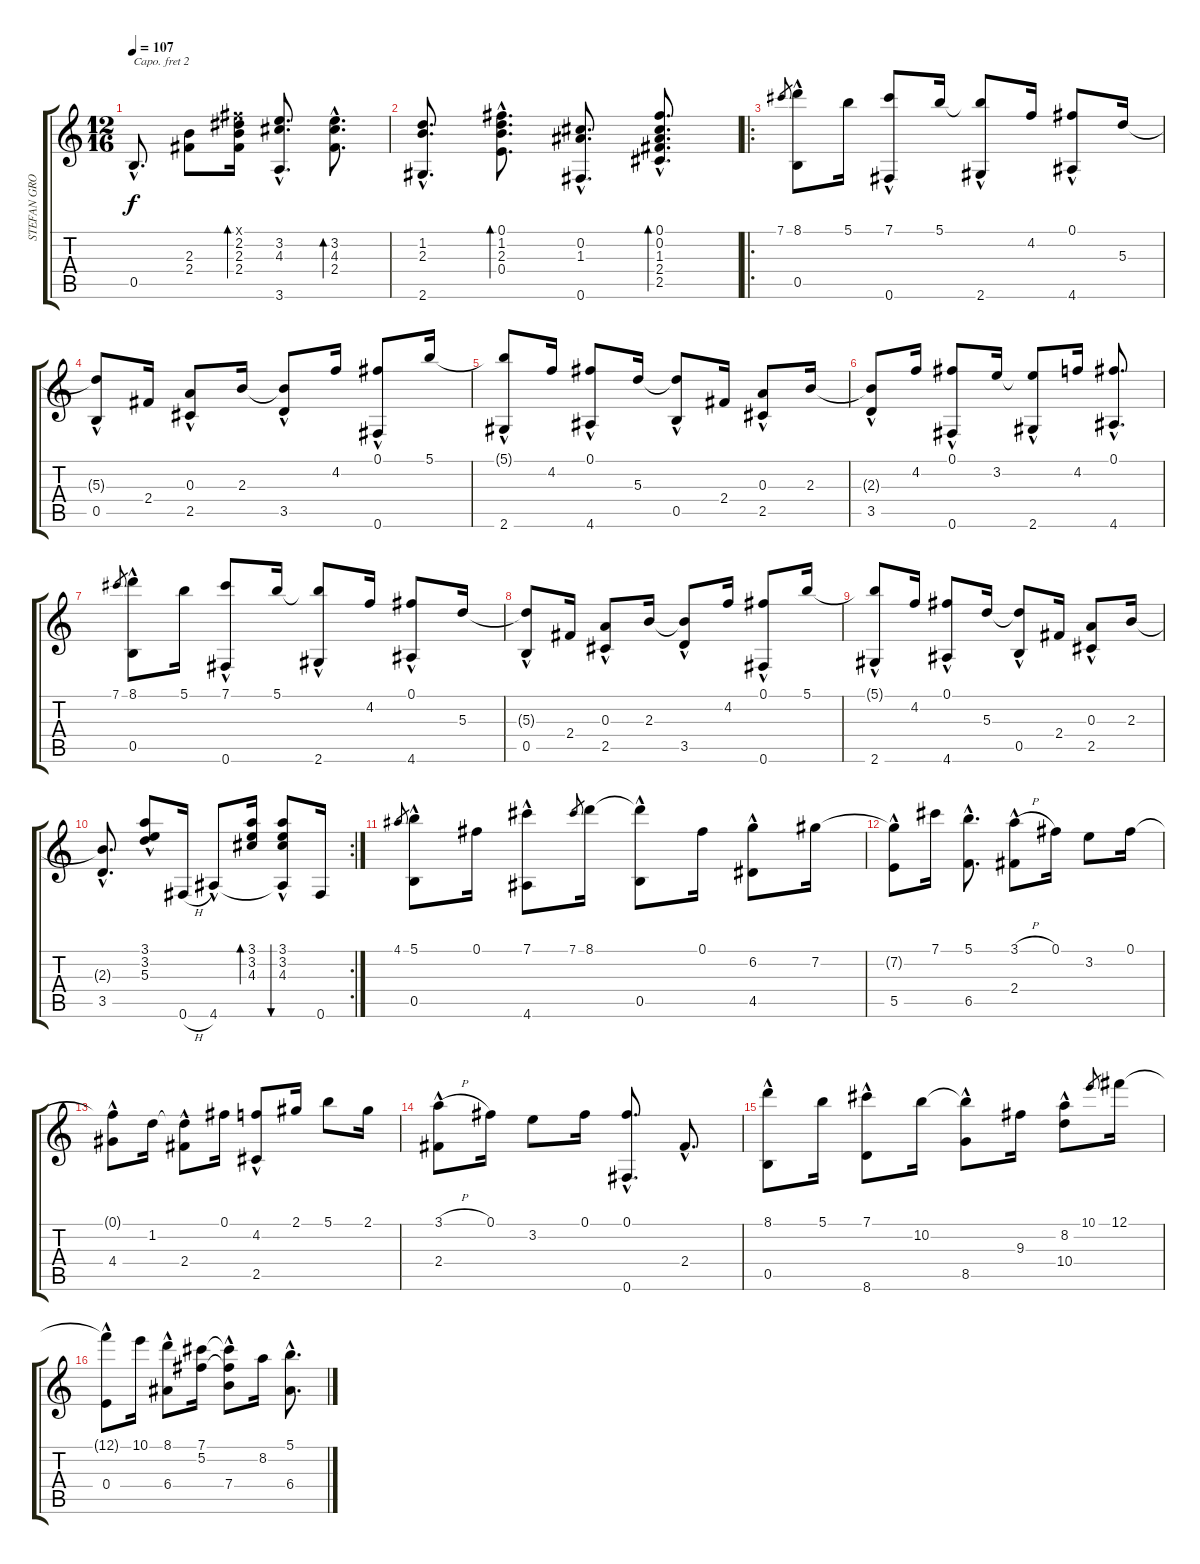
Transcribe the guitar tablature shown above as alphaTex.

\track ("STEFAN GROSSMAN (Acoustic Guitar)" "STEFAN GRO") {instrument acousticguitarnylon}
\staff {score tabs}
\capo 2
\tuning (E4 B3 G3 D3 A2 E2) {hide}
\ts (12 16)
\tempo 107
\clef g2
\ks c
0.5{hac}.8{d dy f} (2.3 2.4).8 (0.1{x} 2.2 2.3 2.4).16{bd 120} (3.2{hac} 4.3{hac} 3.6{hac}).8{d} (3.2{hac} 4.3{hac} 2.4{hac}).8{d bd 120} |
(1.2{hac} 2.3{hac} 2.6{hac}).8{d} (0.1{hac} 1.2{hac} 2.3{hac} 0.4{hac}).8{d bd 480} (0.2{hac} 1.3{hac} 0.6{hac}).8{d} (0.1{hac} 0.2{hac} 1.3{hac} 2.4{hac} 2.5{hac}).8{d bd 480} |
\ro
7.1.8{gr} (8.1 0.5{hac}).8 5.1.16 (7.1 0.6{hac}).8 5.1.16 (5.1{t} 2.6{hac}).8 4.2.16 (0.1 4.6{hac}).8 5.3.16 |
(5.3{t} 0.5{hac}).8 2.4.16 (0.3 2.5{hac}).8 2.3.16 (2.3{t} 3.5{hac}).8 4.2.16 (0.1 0.6{hac}).8 5.1.16 |
(5.1{t} 2.6{hac}).8 4.2.16 (0.1 4.6{hac}).8 5.3.16 (5.3{t} 0.5{hac}).8 2.4.16 (0.3 2.5{hac}).8 2.3.16 |
(2.3{t} 3.5{hac}).8 4.2.16 (0.1 0.6{hac}).8 3.2.16 (3.2{t} 2.6{hac}).8 4.2.16 (0.1{hac} 4.6{hac}).8{d} |
7.1.8{gr} (8.1 0.5{hac}).8 5.1.16 (7.1 0.6{hac}).8 5.1.16 (5.1{t} 2.6{hac}).8 4.2.16 (0.1 4.6{hac}).8 5.3.16 |
(5.3{t} 0.5{hac}).8 2.4.16 (0.3 2.5{hac}).8 2.3.16 (2.3{t} 3.5{hac}).8 4.2.16 (0.1 0.6{hac}).8 5.1.16 |
(5.1{t} 2.6{hac}).8 4.2.16 (0.1 4.6{hac}).8 5.3.16 (5.3{t} 0.5{hac}).8 2.4.16 (0.3 2.5{hac}).8 2.3.16 |
\rc 2
(2.3{hac t} 3.5{hac}).8{d} (3.1{hac} 3.2{hac} 5.3{hac}).8 0.6{h}.16 4.6{hac}.8 (3.1 3.2 4.3).16{bd 60} (3.1{hac} 3.2{hac} 4.3{hac} 4.6{t}).8{bu 60} 0.6.16 |
4.1.8{gr} (5.1 0.5{hac}).8 0.1.16 (7.1 4.6{hac}).8 7.1.8{gr} 8.1.16 (8.1{t} 0.5{hac}).8 0.1.16 (6.2 4.5{hac}).8 7.2.16 |
(7.2{t} 5.5{hac}).8 7.1.16 (5.1{hac} 6.5{hac}).8{d} (3.1{h} 2.4{hac}).8 0.1.16 3.2.8 0.1.16 |
(0.1{t} 4.4{hac}).8 1.2.16 (1.2{t} 2.4{hac}).8 0.1.16 (4.2 2.5{hac}).8 2.1.16 5.1.8 2.1.16 |
(3.1{h} 2.4{hac}).8 0.1.16 3.2.8 0.1.16 (0.1{hac} 0.6{hac}).8{d} 2.4{hac}.8{d} |
(8.1 0.5{hac}).8 5.1.16 (7.1 8.6{hac}).8 10.2.16 (10.2{t} 8.5{hac}).8 9.3.16 (8.2 10.4{hac}).8 10.1.8{gr} 12.1.16 |
(12.1{t} 0.4{hac}).8 10.1.16 (8.1 6.4{hac}).8 (7.1 5.2).16 (7.1{t} 5.2{t} 7.4{hac}).8 8.2.16 (5.1{hac} 6.4{hac}).8{d}
